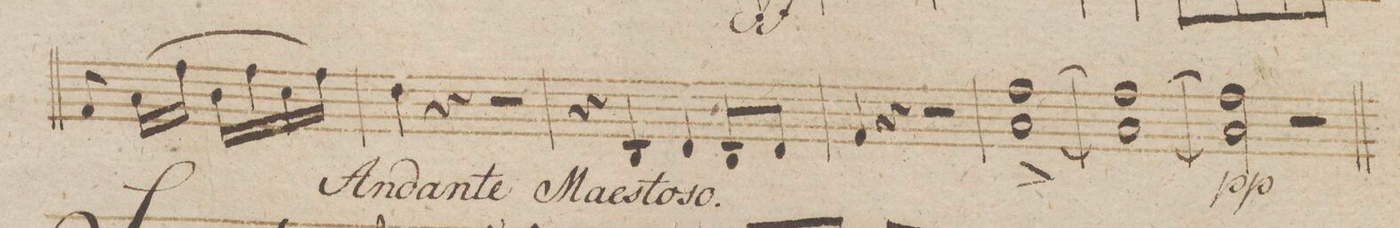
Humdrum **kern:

**kern	**dynam
*I"Violino 1mo	*
*clefG2	*
*k[b-]	*
*met(c)	*
*M4/4	*
8f/	.
(16a\LL	.
16ff\JJ	.
16b-\LL	.
16ff\	.
16cc\	.
16ff\JJ)	.
=280	=280
4dd\	.
4r	.
2r	.
=281	=281
4r	.
4B-/	.
4d/	.
8B-/L	.
8d/J	.
=282	=282
4f/	.
4r	.
2r	.
=283	=283
[1a^< [1ff	.
=284	=284
1a_ 1ff_	.
=285	=285
2a\] 2ff]	pp
2r	.
==	==
*-	*-
